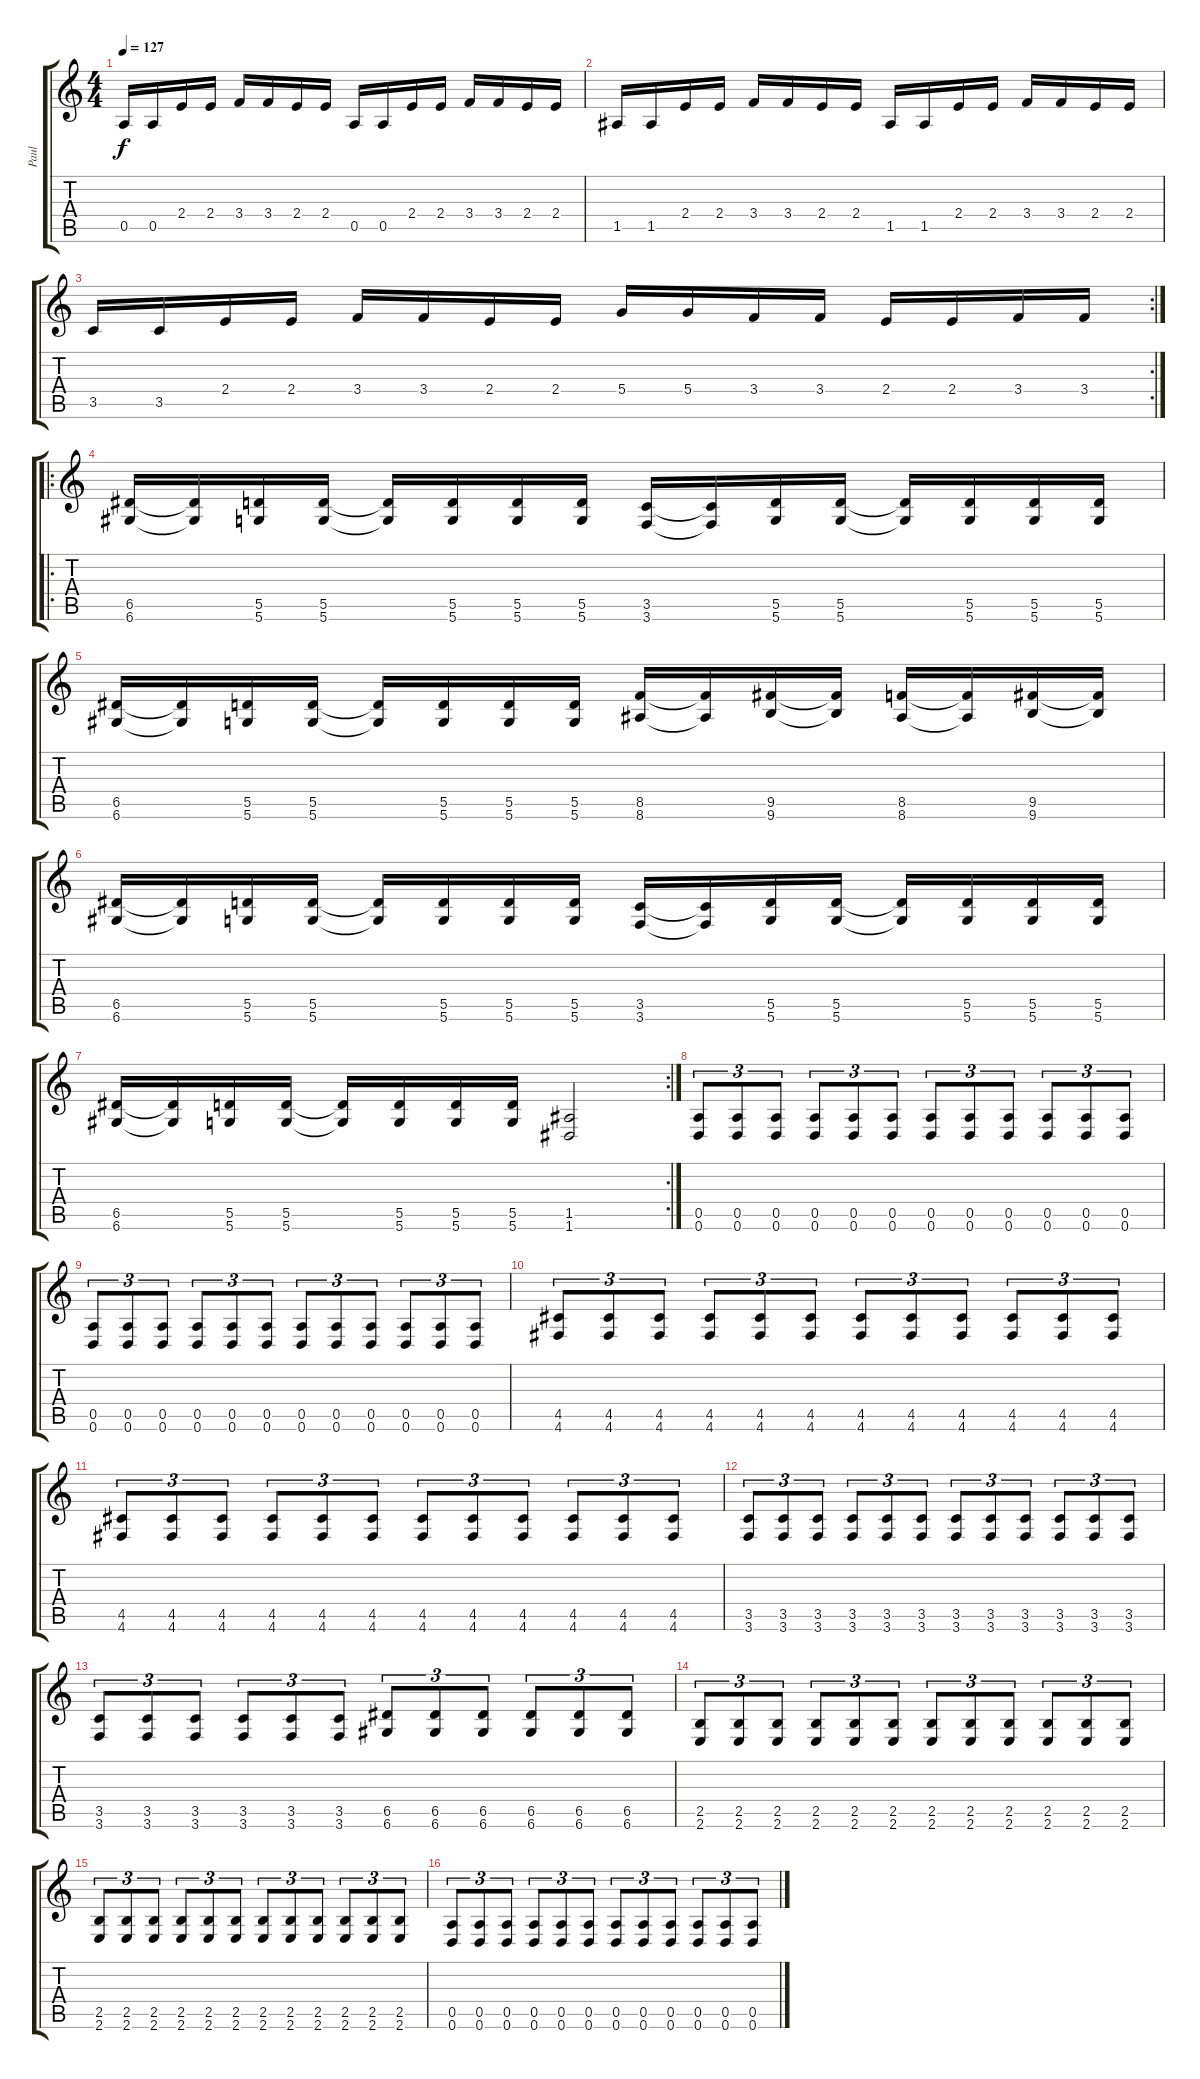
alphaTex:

\track ("Paul" "Paul") {instrument overdrivenguitar}
\staff {score tabs}
\tuning (E4 B3 G3 D3 A2 D2) {hide}
\ts (4 4)
\tempo 127
\clef g2
\ks c
0.5.16{dy f} 0.5.16 2.4.16 2.4.16 3.4.16 3.4.16 2.4.16 2.4.16 0.5.16 0.5.16 2.4.16 2.4.16 3.4.16 3.4.16 2.4.16 2.4.16 |
1.5.16 1.5.16 2.4.16 2.4.16 3.4.16 3.4.16 2.4.16 2.4.16 1.5.16 1.5.16 2.4.16 2.4.16 3.4.16 3.4.16 2.4.16 2.4.16 |
\rc 2
3.5.16 3.5.16 2.4.16 2.4.16 3.4.16 3.4.16 2.4.16 2.4.16 5.4.16 5.4.16 3.4.16 3.4.16 2.4.16 2.4.16 3.4.16 3.4.16 |
\ro
(6.5 6.6).16 (6.5{t} 6.6{t}).16 (5.5 5.6).16 (5.5 5.6).16 (5.5{t} 5.6{t}).16 (5.5 5.6).16 (5.5 5.6).16 (5.5 5.6).16 (3.5 3.6).16 (3.5{t} 3.6{t}).16 (5.5 5.6).16 (5.5 5.6).16 (5.5{t} 5.6{t}).16 (5.5 5.6).16 (5.5 5.6).16 (5.5 5.6).16 |
(6.5 6.6).16 (6.5{t} 6.6{t}).16 (5.5 5.6).16 (5.5 5.6).16 (5.5{t} 5.6{t}).16 (5.5 5.6).16 (5.5 5.6).16 (5.5 5.6).16 (8.5 8.6).16 (8.5{t} 8.6{t}).16 (9.5 9.6).16 (9.5{t} 9.6{t}).16 (8.5 8.6).16 (8.5{t} 8.6{t}).16 (9.5 9.6).16 (9.5{t} 9.6{t}).16 |
(6.5 6.6).16 (6.5{t} 6.6{t}).16 (5.5 5.6).16 (5.5 5.6).16 (5.5{t} 5.6{t}).16 (5.5 5.6).16 (5.5 5.6).16 (5.5 5.6).16 (3.5 3.6).16 (3.5{t} 3.6{t}).16 (5.5 5.6).16 (5.5 5.6).16 (5.5{t} 5.6{t}).16 (5.5 5.6).16 (5.5 5.6).16 (5.5 5.6).16 |
\rc 2
(6.5 6.6).16 (6.5{t} 6.6{t}).16 (5.5 5.6).16 (5.5 5.6).16 (5.5{t} 5.6{t}).16 (5.5 5.6).16 (5.5 5.6).16 (5.5 5.6).16 (1.5 1.6).2 |
(0.5 0.6).8{tu (3 2)} (0.5 0.6).8{tu (3 2)} (0.5 0.6).8{tu (3 2)} (0.5 0.6).8{tu (3 2)} (0.5 0.6).8{tu (3 2)} (0.5 0.6).8{tu (3 2)} (0.5 0.6).8{tu (3 2)} (0.5 0.6).8{tu (3 2)} (0.5 0.6).8{tu (3 2)} (0.5 0.6).8{tu (3 2)} (0.5 0.6).8{tu (3 2)} (0.5 0.6).8{tu (3 2)} |
(0.5 0.6).8{tu (3 2)} (0.5 0.6).8{tu (3 2)} (0.5 0.6).8{tu (3 2)} (0.5 0.6).8{tu (3 2)} (0.5 0.6).8{tu (3 2)} (0.5 0.6).8{tu (3 2)} (0.5 0.6).8{tu (3 2)} (0.5 0.6).8{tu (3 2)} (0.5 0.6).8{tu (3 2)} (0.5 0.6).8{tu (3 2)} (0.5 0.6).8{tu (3 2)} (0.5 0.6).8{tu (3 2)} |
(4.5 4.6).8{tu (3 2)} (4.5 4.6).8{tu (3 2)} (4.5 4.6).8{tu (3 2)} (4.5 4.6).8{tu (3 2)} (4.5 4.6).8{tu (3 2)} (4.5 4.6).8{tu (3 2)} (4.5 4.6).8{tu (3 2)} (4.5 4.6).8{tu (3 2)} (4.5 4.6).8{tu (3 2)} (4.5 4.6).8{tu (3 2)} (4.5 4.6).8{tu (3 2)} (4.5 4.6).8{tu (3 2)} |
(4.5 4.6).8{tu (3 2)} (4.5 4.6).8{tu (3 2)} (4.5 4.6).8{tu (3 2)} (4.5 4.6).8{tu (3 2)} (4.5 4.6).8{tu (3 2)} (4.5 4.6).8{tu (3 2)} (4.5 4.6).8{tu (3 2)} (4.5 4.6).8{tu (3 2)} (4.5 4.6).8{tu (3 2)} (4.5 4.6).8{tu (3 2)} (4.5 4.6).8{tu (3 2)} (4.5 4.6).8{tu (3 2)} |
(3.5 3.6).8{tu (3 2)} (3.5 3.6).8{tu (3 2)} (3.5 3.6).8{tu (3 2)} (3.5 3.6).8{tu (3 2)} (3.5 3.6).8{tu (3 2)} (3.5 3.6).8{tu (3 2)} (3.5 3.6).8{tu (3 2)} (3.5 3.6).8{tu (3 2)} (3.5 3.6).8{tu (3 2)} (3.5 3.6).8{tu (3 2)} (3.5 3.6).8{tu (3 2)} (3.5 3.6).8{tu (3 2)} |
(3.5 3.6).8{tu (3 2)} (3.5 3.6).8{tu (3 2)} (3.5 3.6).8{tu (3 2)} (3.5 3.6).8{tu (3 2)} (3.5 3.6).8{tu (3 2)} (3.5 3.6).8{tu (3 2)} (6.5 6.6).8{tu (3 2)} (6.5 6.6).8{tu (3 2)} (6.5 6.6).8{tu (3 2)} (6.5 6.6).8{tu (3 2)} (6.5 6.6).8{tu (3 2)} (6.5 6.6).8{tu (3 2)} |
(2.5 2.6).8{tu (3 2)} (2.5 2.6).8{tu (3 2)} (2.5 2.6).8{tu (3 2)} (2.5 2.6).8{tu (3 2)} (2.5 2.6).8{tu (3 2)} (2.5 2.6).8{tu (3 2)} (2.5 2.6).8{tu (3 2)} (2.5 2.6).8{tu (3 2)} (2.5 2.6).8{tu (3 2)} (2.5 2.6).8{tu (3 2)} (2.5 2.6).8{tu (3 2)} (2.5 2.6).8{tu (3 2)} |
(2.5 2.6).8{tu (3 2)} (2.5 2.6).8{tu (3 2)} (2.5 2.6).8{tu (3 2)} (2.5 2.6).8{tu (3 2)} (2.5 2.6).8{tu (3 2)} (2.5 2.6).8{tu (3 2)} (2.5 2.6).8{tu (3 2)} (2.5 2.6).8{tu (3 2)} (2.5 2.6).8{tu (3 2)} (2.5 2.6).8{tu (3 2)} (2.5 2.6).8{tu (3 2)} (2.5 2.6).8{tu (3 2)} |
(0.5 0.6).8{tu (3 2)} (0.5 0.6).8{tu (3 2)} (0.5 0.6).8{tu (3 2)} (0.5 0.6).8{tu (3 2)} (0.5 0.6).8{tu (3 2)} (0.5 0.6).8{tu (3 2)} (0.5 0.6).8{tu (3 2)} (0.5 0.6).8{tu (3 2)} (0.5 0.6).8{tu (3 2)} (0.5 0.6).8{tu (3 2)} (0.5 0.6).8{tu (3 2)} (0.5 0.6).8{tu (3 2)}
